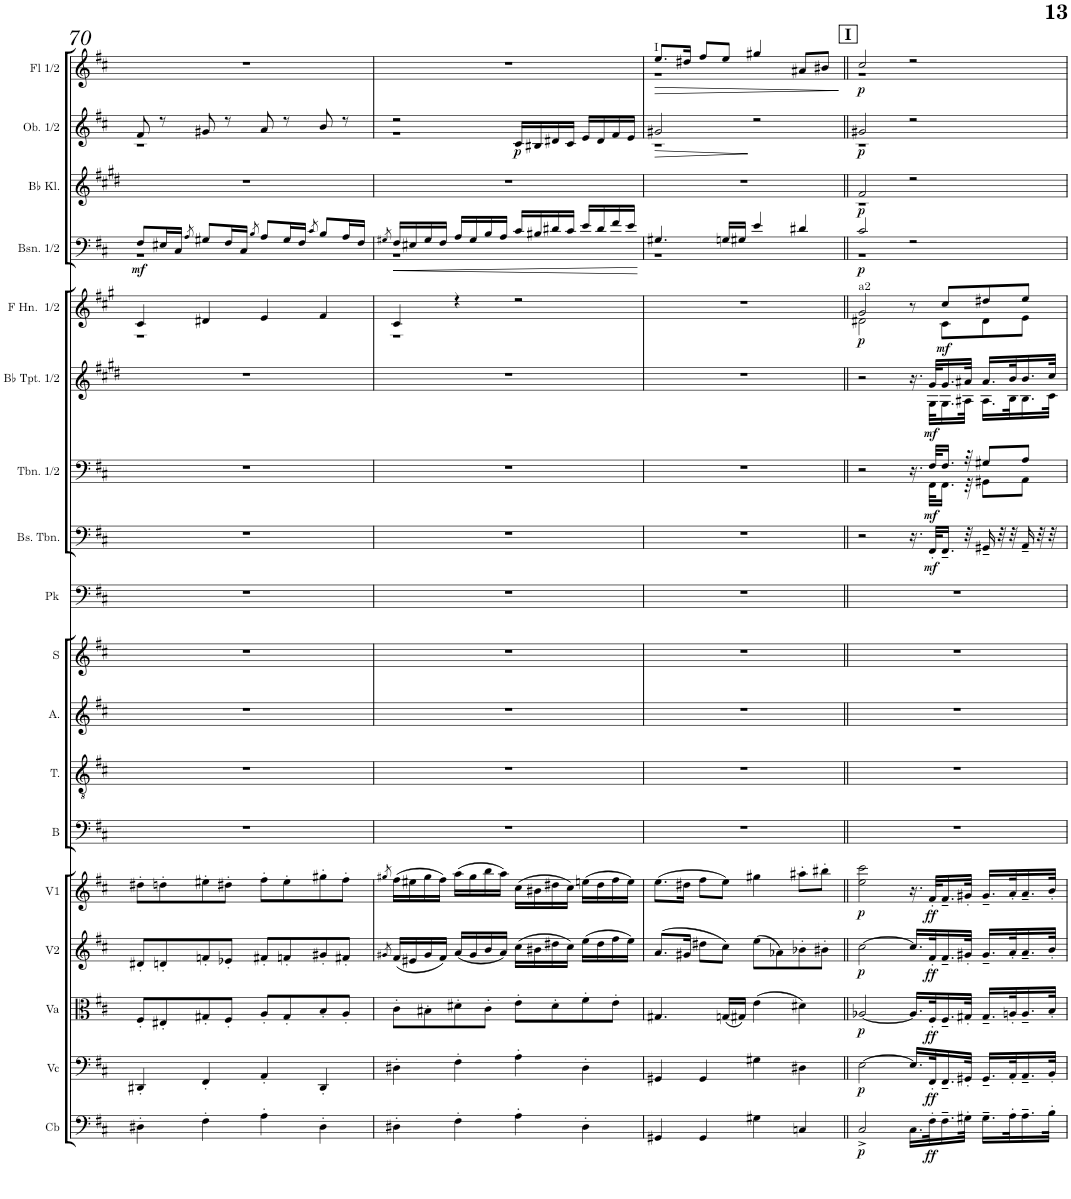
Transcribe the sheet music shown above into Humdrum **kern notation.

**kern	**dynam	**kern	**dynam	**kern	**dynam	**kern	**dynam	**kern	**dynam	**kern	**kern	**kern	**kern	**kern	**kern	**dynam	**kern	**dynam	**kern	**dynam	**kern	**dynam	**kern	**dynam	**kern	**dynam	**kern	**dynam	**kern	**dynam
*part18	*part18	*part17	*part17	*part16	*part16	*part15	*part15	*part14	*part14	*part13	*part12	*part11	*part10	*part9	*part8	*part8	*part7	*part7	*part6	*part6	*part5	*part5	*part4	*part4	*part3	*part3	*part2	*part2	*part1	*part1
*staff18	*staff18	*staff17	*staff17	*staff16	*staff16	*staff15	*staff15	*staff14	*staff14	*staff13	*staff12	*staff11	*staff10	*staff9	*staff8	*staff8	*staff7	*staff7	*staff6	*staff6	*staff5	*staff5	*staff4	*staff4	*staff3	*staff3	*staff2	*staff2	*staff1	*staff1
*I"Contrabasses	*	*I"Violoncellos	*	*I"Violas	*	*I"Violins 2	*	*I"Violins 1	*	*I"Bas	*I"Tenor	*I"Alt	*I"Sopraan	*I"Pauken	*I"Bas-trombone	*	*I"Trombone 1/2	*	*I"Trompet Bb 1/2	*	*I"F Horn 1/2	*	*I"Bassoon 1/2	*	*I"Klarinet in Bb	*	*I"Oboe 1/2	*	*I"Flute 1/2	*
*I'Cb	*	*I'Vc	*	*I'Va	*	*I'V2	*	*I'V1	*	*I'B	*I'T.	*I'A.	*I'S	*I'Pk	*I'Bs. Tbn.	*	*I'Tbn. 1/2	*	*	*	*I'F Hn.  1/2	*	*I'Bsn. 1/2	*	*	*	*I'Ob. 1/2	*	*I'Fl 1/2	*
!!LO:PB:g=z
*clefF4	*	*clefF4	*	*clefC3	*	*clefG2	*	*clefG2	*	*clefF4	*clefGv2	*clefG2	*clefG2	*clefF4	*clefF4	*	*clefF4	*	*clefG2	*	*clefG2	*	*clefF4	*	*clefG2	*	*clefG2	*	*clefG2	*
*Trd7c12	*	*	*	*	*	*	*	*	*	*	*	*	*	*	*	*	*	*	*Trd1c2	*	*Trd4c7	*	*	*	*Trd1c2	*	*	*	*	*
*k[f#c#]	*	*k[f#c#]	*	*k[f#c#]	*	*k[f#c#]	*	*k[f#c#]	*	*k[f#c#]	*k[f#c#]	*k[f#c#]	*k[f#c#]	*k[f#c#]	*k[f#c#]	*	*k[f#c#]	*	*k[f#c#g#d#]	*	*k[f#c#g#]	*	*k[f#c#]	*	*k[f#c#g#d#]	*	*k[f#c#]	*	*k[f#c#]	*
*M4/4	*	*M4/4	*	*M4/4	*	*M4/4	*	*M4/4	*	*M4/4	*M4/4	*M4/4	*M4/4	*M4/4	*M4/4	*	*M4/4	*	*M4/4	*	*M4/4	*	*M4/4	*	*M4/4	*	*M4/4	*	*M4/4	*
=70	=70	=70	=70	=70	=70	=70	=70	=70	=70	=70	=70	=70	=70	=70	=70	=70	=70	=70	=70	=70	=70	=70	=70	=70	=70	=70	=70	=70	=70	=70
*	*	*	*	*	*	*	*	*	*	*	*	*	*	*	*	*	*	*	*	*	*^	*	*^	*	*	*	*^	*	*	*
!	!	!	!	!	!	!	!	!	!	!	!	!	!	!	!	!	!	!	!	!	!	!	!	!	!	!LO:DY:b	!	!	!	!	!	!	!
4D#X'\	.	4DD#X'/	.	8F#'/L	.	8d#X'/L	.	8dd#X'\L	.	1r	1r	1r	1r	1r	1r	.	1r	.	1r	.	4c#/	1r	.	8F#/L	1r	mf	1r	.	8f#/	1r	.	1r	.
.	.	.	.	8E#X'/	.	8dn'/	.	8ddn'\	.	.	.	.	.	.	.	.	.	.	.	.	.	.	.	16E#X/L	.	.	.	.	8r	.	.	.	.
.	.	.	.	.	.	.	.	.	.	.	.	.	.	.	.	.	.	.	.	.	.	.	.	16C#/JJ	.	.	.	.	.	.	.	.	.
.	.	.	.	.	.	.	.	.	.	.	.	.	.	.	.	.	.	.	.	.	.	.	.	8qA/	.	.	.	.	.	.	.	.	.
4F#'\	.	4FF#'/	.	8G#X'/	.	8fn'/	.	8ee#X'\	.	.	.	.	.	.	.	.	.	.	.	.	4d#X/	.	.	8G#X/L	.	.	.	.	8g#X/	.	.	.	.
.	.	.	.	8F#'/J	.	8e-X'/J	.	8dd#X'\J	.	.	.	.	.	.	.	.	.	.	.	.	.	.	.	16F#/L	.	.	.	.	8r	.	.	.	.
.	.	.	.	.	.	.	.	.	.	.	.	.	.	.	.	.	.	.	.	.	.	.	.	16C#/JJ	.	.	.	.	.	.	.	.	.
.	.	.	.	.	.	.	.	.	.	.	.	.	.	.	.	.	.	.	.	.	.	.	.	8qB/	.	.	.	.	.	.	.	.	.
4A'\	.	4AA'/	.	8A'/L	.	8f#X'/L	.	8ff#'\L	.	.	.	.	.	.	.	.	.	.	.	.	4e/	.	.	8A/L	.	.	.	.	8a/	.	.	.	.
.	.	.	.	8G#'/	.	8fn'/	.	8ee#'\	.	.	.	.	.	.	.	.	.	.	.	.	.	.	.	16G#/L	.	.	.	.	8r	.	.	.	.
.	.	.	.	.	.	.	.	.	.	.	.	.	.	.	.	.	.	.	.	.	.	.	.	16F#/JJ	.	.	.	.	.	.	.	.	.
.	.	.	.	.	.	.	.	.	.	.	.	.	.	.	.	.	.	.	.	.	.	.	.	8qc#/	.	.	.	.	.	.	.	.	.
4D#'\	.	4DD#'/	.	8B'/	.	8g#X'/	.	8gg#X'\	.	.	.	.	.	.	.	.	.	.	.	.	4f#/	.	.	8B/L	.	.	.	.	8b/	.	.	.	.
.	.	.	.	8A'/J	.	8f#X'/J	.	8ff#'\J	.	.	.	.	.	.	.	.	.	.	.	.	.	.	.	16A/L	.	.	.	.	8r	.	.	.	.
.	.	.	.	.	.	.	.	.	.	.	.	.	.	.	.	.	.	.	.	.	.	.	.	16F#/JJ	.	.	.	.	.	.	.	.	.
=71	=71	=71	=71	=71	=71	=71	=71	=71	=71	=71	=71	=71	=71	=71	=71	=71	=71	=71	=71	=71	=71	=71	=71	=71	=71	=71	=71	=71	=71	=71	=71	=71	=71
.	.	.	.	.	.	8qg#X/	.	8qgg#X/	.	.	.	.	.	.	.	.	.	.	.	.	.	.	.	8qG#X/	.	.	.	.	.	.	.	.	.
4D#X'\	.	4D#X'\	.	8c#'\L	.	(<16f#/LL	.	(>16ff#\LL	.	1r	1r	1r	1r	1r	1r	.	1r	.	1r	.	4c#/	1r	.	16F#/LL	1r	.	1r	.	2r	1r	.	1r	.
.	.	.	.	.	.	16e#X/	.	16ee#X\	.	.	.	.	.	.	.	.	.	.	.	.	.	.	.	16E#X/	.	.	.	.	.	.	.	.	.
.	.	.	.	8B#X'\	.	16g#/	.	16gg#\	.	.	.	.	.	.	.	.	.	.	.	.	.	.	.	16G#/	.	.	.	.	.	.	.	.	.
.	.	.	.	.	.	16f#/JJ)	.	16ff#\JJ)	.	.	.	.	.	.	.	.	.	.	.	.	.	.	.	16F#/JJ	.	.	.	.	.	.	.	.	.
4F#'\	.	4F#'\	.	8d#X'\	.	(<16a/LL	.	(>16aa\LL	.	.	.	.	.	.	.	.	.	.	.	.	4r	.	.	16A/LL	.	.	.	.	.	.	.	.	.
.	.	.	.	.	.	16g#/	.	16gg#\	.	.	.	.	.	.	.	.	.	.	.	.	.	.	.	16G#/	.	.	.	.	.	.	.	.	.
.	.	.	.	8c#'\J	.	16b/	.	16bb\	.	.	.	.	.	.	.	.	.	.	.	.	.	.	.	16B/	.	.	.	.	.	.	.	.	.
.	.	.	.	.	.	16a/JJ)	.	16aa\JJ)	.	.	.	.	.	.	.	.	.	.	.	.	.	.	.	16A/JJ	.	.	.	.	.	.	.	.	.
!	!	!	!	!	!	!	!	!	!	!	!	!	!	!	!	!	!	!	!	!	!	!	!	!	!	!	!	!	!	!	!LO:DY:b	!	!
4A'\	.	4A'\	.	8e'\L	.	(>16cc#\LL	.	(>16cc#\LL	.	.	.	.	.	.	.	.	.	.	.	.	2r	.	.	16c#/LL	.	.	.	.	16c#/LL	.	p	.	.
.	.	.	.	.	.	16b#X\	.	16b#X\	.	.	.	.	.	.	.	.	.	.	.	.	.	.	.	16B#X/	.	.	.	.	16B#X/	.	.	.	.
.	.	.	.	8d#'\	.	16dd#X\	.	16dd#X\	.	.	.	.	.	.	.	.	.	.	.	.	.	.	.	16d#X/	.	.	.	.	16d#X/	.	.	.	.
.	.	.	.	.	.	16cc#\JJ)	.	16cc#\JJ)	.	.	.	.	.	.	.	.	.	.	.	.	.	.	.	16c#/JJ	.	.	.	.	16c#/JJ	.	.	.	.
4D#'\	.	4D#'\	.	8f#'\	.	(>16ee\LL	.	(>16een\LL	.	.	.	.	.	.	.	.	.	.	.	.	.	.	.	16e/LL	.	.	.	.	16e/LL	.	.	.	.
.	.	.	.	.	.	16dd#\	.	16dd#\	.	.	.	.	.	.	.	.	.	.	.	.	.	.	.	16d#/	.	.	.	.	16d#/	.	.	.	.
.	.	.	.	8e'\J	.	16ff#\	.	16ff#\	.	.	.	.	.	.	.	.	.	.	.	.	.	.	.	16f#/	.	.	.	.	16f#/	.	.	.	.
.	.	.	.	.	.	16ee\JJ)	.	16ee\JJ)	.	.	.	.	.	.	.	.	.	.	.	.	.	.	.	16e/JJ	.	.	.	.	16e/JJ	.	.	.	.
*	*	*	*	*	*	*	*	*	*	*	*	*	*	*	*	*	*	*	*	*	*v	*v	*	*	*	*	*	*	*	*	*	*	*
=72	=72	=72	=72	=72	=72	=72	=72	=72	=72	=72	=72	=72	=72	=72	=72	=72	=72	=72	=72	=72	=72	=72	=72	=72	=72	=72	=72	=72	=72	=72	=72	=72
!	!	!	!	!	!	!	!	!	!	!	!	!	!	!	!	!	!	!	!	!	!	!	!	!	!	!	!	!	!	!	!LO:TX:a:t=I	!
!	!	!	!	!	!	!	!	!	!	!	!	!	!	!	!	!	!	!	!	!	!	!	!	!	!	!	!	!	!	!LO:HP:b	!	!LO:HP:b
*	*	*	*	*	*	*	*	*	*	*	*	*	*	*	*	*	*	*	*	*	*	*	*	*	*	*	*	*	*	*	*^	*
4GG#X/	.	4GG#X/	.	4.G#X/	.	(>8.a/L	.	(>8.ee\L	.	1r	1r	1r	1r	1r	1r	.	1r	.	1r	.	1r	.	4.G#X/	1r	.	1r	.	2g#X/	1r	>	8.ee/L	1r	>
.	.	.	.	.	.	16g#X/Jk	.	16dd#X\Jk	.	.	.	.	.	.	.	.	.	.	.	.	.	.	.	.	.	.	.	.	.	.	16dd#X/Jk	.	.
4GG#/	.	4GG#/	.	.	.	8dd#X\L	.	8ff#\L	.	.	.	.	.	.	.	.	.	.	.	.	.	.	.	.	.	.	.	.	.	.	8ff#/L	.	.
.	.	.	.	(<16Gn/LL	.	8cc#\J)	.	8ee\J)	.	.	.	.	.	.	.	.	.	.	.	.	.	.	16Gn/LL	.	.	.	.	.	.	.	8ee/J	.	.
.	.	.	.	16G#X/JJ)	.	.	.	.	.	.	.	.	.	.	.	.	.	.	.	.	.	.	16G#X/JJ	.	.	.	.	.	.	.	.	.	.
4G#X\	.	4G#X\	.	(>4e\	.	(>8ee\L	.	4gg#X\	.	.	.	.	.	.	.	.	.	.	.	.	.	.	4e/	.	.	.	.	2r	.	]	4gg#X/	.	.
.	.	.	.	.	.	8a-X\)	.	.	.	.	.	.	.	.	.	.	.	.	.	.	.	.	.	.	.	.	.	.	.	.	.	.	.
4Cn/	.	4D#X\	.	4d#X\)	.	8b-X'\	.	8aa#X'\L	.	.	.	.	.	.	.	.	.	.	.	.	.	.	4d#X/	.	.	.	.	.	.	.	8a#X/L	.	.
.	.	.	.	.	.	8b#X'\J	.	8bb#X'\J	.	.	.	.	.	.	.	.	.	.	.	.	.	.	.	.	.	.	.	.	.	.	8b#X/J	.	.
*	*	*	*	*	*	*	*	*	*	*	*	*	*	*	*	*	*	*	*	*	*	*	*	*	*	*	*	*v	*v	*	*	*	*
*	*	*	*	*	*	*	*	*	*	*	*	*	*	*	*	*	*	*	*	*	*	*	*v	*v	*	*	*	*	*	*v	*v	*
.	.	.	.	.	.	.	.	.	.	.	.	.	.	.	.	.	.	.	.	.	.	.	.	.	.	.	.	.	.	]
!!LO:REH:place=s1:a:B:cj:fs=14:t=I
=73||	=73||	=73||	=73||	=73||	=73||	=73||	=73||	=73||	=73||	=73||	=73||	=73||	=73||	=73||	=73||	=73||	=73||	=73||	=73||	=73||	=73||	=73||	=73||	=73||	=73||	=73||	=73||	=73||	=73||	=73||
*	*	*	*	*	*	*	*	*	*	*	*	*	*	*	*	*	*^	*	*^	*	*^	*	*^	*	*^	*	*^	*	*^	*
!	!	!	!	!	!	!	!	!	!	!	!	!	!	!	!	!	!	!	!	!	!	!	!LO:TX:a:t=a2	!	!	!	!	!	!	!	!	!	!	!	!	!	!
!	!LO:DY:b	!	!LO:DY:b	!	!LO:DY:b	!	!LO:DY:b	!	!LO:DY:b	!	!	!	!	!	!	!	!	!	!	!	!	!	!	!	!LO:DY:b	!	!	!LO:DY:b	!	!	!LO:DY:b	!	!	!LO:DY:b	!	!	!LO:DY:b
2C#^/	p	[2E\	p	[2A-X/	p	[2cc#\	p	2ee\ 2ccc#\	p	1r	1r	1r	1r	1r	2r	.	2r	16.ryy	.	2r	16.ryy	.	2g#/	2d#X\	p	2c#/	1r	p	2f#/	1r	p	2g#X/	1r	p	2cc#/	1r	p
*	*	*	*	*	*	*	*	*	*	*	*	*	*	*	*	*	*v	*v	*	*	*	*	*	*	*	*	*	*	*	*	*	*	*	*	*	*	*
*	*	*	*	*	*	*	*	*	*	*	*	*	*	*	*	*	*	*	*v	*v	*	*	*	*	*	*	*	*	*	*	*	*	*	*	*	*
16.C#\LL	.	16.E/LL]	.	16.A-/LL]	.	16.cc#/LL]	.	16.r	.	.	.	.	.	.	16.r	.	16.r	.	16.r	.	8r	8ryy	.	2r	.	.	2r	.	.	2r	.	.	2r	.	.
*	*	*	*	*	*	*	*	*	*	*	*	*	*	*	*	*	*^	*	*^	*	*	*	*	*	*	*	*	*	*	*	*	*	*	*	*
!	!LO:DY:b	!	!LO:DY:b	!	!LO:DY:b	!	!LO:DY:b	!	!LO:DY:b	!	!	!	!	!	!	!LO:DY:b	!	!	!LO:DY:b	!	!	!LO:DY:b	!	!	!	!	!	!	!	!	!	!	!	!	!	!	!
32F#'\K	ff	32FF#'/K	ff	32F#'/K	ff	32f#'/K	ff	32f#'/KLL	ff	.	.	.	.	.	32FF#'/KLL	mf	32F#/KLL	32FF#\KLL	mf	32g#/KLL	32G#\KLL	mf	.	.	.	.	.	.	.	.	.	.	.	.	.	.	.
!	!	!	!	!	!	!	!	!	!	!	!	!	!	!	!	!	!	!	!	!	!	!	!	!	!LO:DY:b	!	!	!	!	!	!	!	!	!	!	!	!
16.F#~\	.	16.FF#~/	.	16.F#~/	.	16.f#~/	.	16.f#~/	.	.	.	.	.	.	16.FF#~/JJ	.	16.F#/JJ	16.FF#\JJ	.	16.g#/	16.G#\	.	8cc#/L	8c#\L	mf	.	.	.	.	.	.	.	.	.	.	.	.
32G#X'\JJk	.	32GG#X'/JJk	.	32G#X'/JJk	.	32g#X'/JJk	.	32g#X'/JJk	.	.	.	.	.	.	32r	.	32r	32r	.	32a#X/JJk	32A#X\JJk	.	.	.	.	.	.	.	.	.	.	.	.	.	.	.	.
16.G#~\LL	.	16.GG#~/LL	.	16.G#~/LL	.	16.g#~/LL	.	16.g#~/LL	.	.	.	.	.	.	16GG#X~/	.	8G#X/L	8GG#X\L	.	16.a#/LL	16.A#\LL	.	8dd#X/	8d#\	.	.	.	.	.	.	.	.	.	.	.	.	.
.	.	.	.	.	.	.	.	.	.	.	.	.	.	.	32r	.	.	.	.	.	.	.	.	.	.	.	.	.	.	.	.	.	.	.	.	.	.
32A'\K	.	32AA'/K	.	32An'/K	.	32a'/K	.	32a'/K	.	.	.	.	.	.	32r	.	.	.	.	32b/K	32B\K	.	.	.	.	.	.	.	.	.	.	.	.	.	.	.	.
16.A~\	.	16.AA~/	.	16.A~/	.	16.a~/	.	16.a~/	.	.	.	.	.	.	16AA~/	.	8A/J	8AA\J	.	16.b/	16.B\	.	8ee/J	8e\J	.	.	.	.	.	.	.	.	.	.	.	.	.
.	.	.	.	.	.	.	.	.	.	.	.	.	.	.	32r	.	.	.	.	.	.	.	.	.	.	.	.	.	.	.	.	.	.	.	.	.	.
32B'\JJk	.	32BB'/JJk	.	32B'/JJk	.	32b'/JJk	.	32b'/JJk	.	.	.	.	.	.	32r	.	.	.	.	32cc#/JJk	32c#\JJk	.	.	.	.	.	.	.	.	.	.	.	.	.	.	.	.
*	*	*	*	*	*	*	*	*	*	*	*	*	*	*	*	*	*v	*v	*	*	*	*	*v	*v	*	*v	*v	*	*v	*v	*	*v	*v	*	*v	*v	*
*	*	*	*	*	*	*	*	*	*	*	*	*	*	*	*	*	*	*	*v	*v	*	*	*	*	*	*	*	*	*	*	*
=	=	=	=	=	=	=	=	=	=	=	=	=	=	=	=	=	=	=	=	=	=	=	=	=	=	=	=	=	=	=
*-	*-	*-	*-	*-	*-	*-	*-	*-	*-	*-	*-	*-	*-	*-	*-	*-	*-	*-	*-	*-	*-	*-	*-	*-	*-	*-	*-	*-	*-	*-
